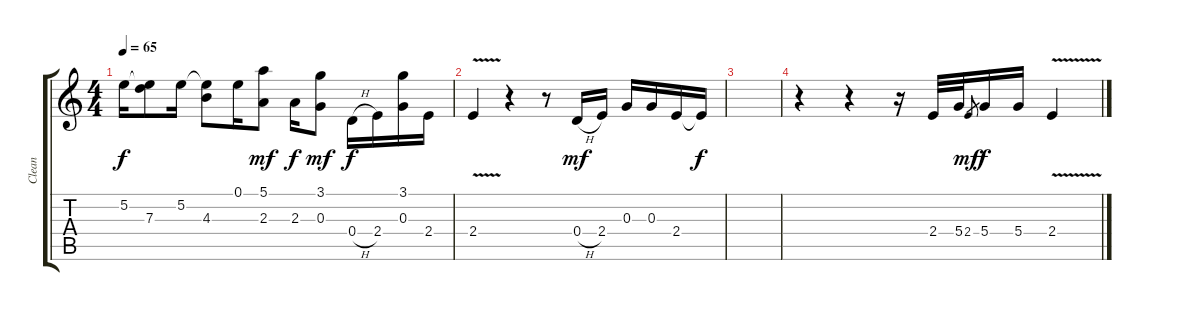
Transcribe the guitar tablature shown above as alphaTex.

\track ("Clean" "Clean") {instrument electricguitarclean}
\staff {score tabs}
\tuning (E4 B3 G3 D3 A2 E2) {hide}
\ts (4 4)
\tempo 65
\clef g2
\ks c
5.2.16{dy f} (5.2{t} 7.3).8 5.2.16 (5.2{t} 4.3).8 0.1.16 (5.1 2.3).8{dy mf} 2.3.16{dy f} (3.1 0.3).8{dy mf} 0.4{h}.16{dy f} 2.4.16 (3.1 0.3).16 2.4.16 |
2.4{v}.4 r.4 r.8 0.4{h}.16{dy mf} 2.4.16 0.3.16 0.3.16 2.4.16 2.4{t}.16{dy f} |
|
r.4 r.4 r.16 2.4.32 5.4.32 2.4.8{gr dy mf} 5.4.16{dy f} 5.4.16 2.4{v}.4
